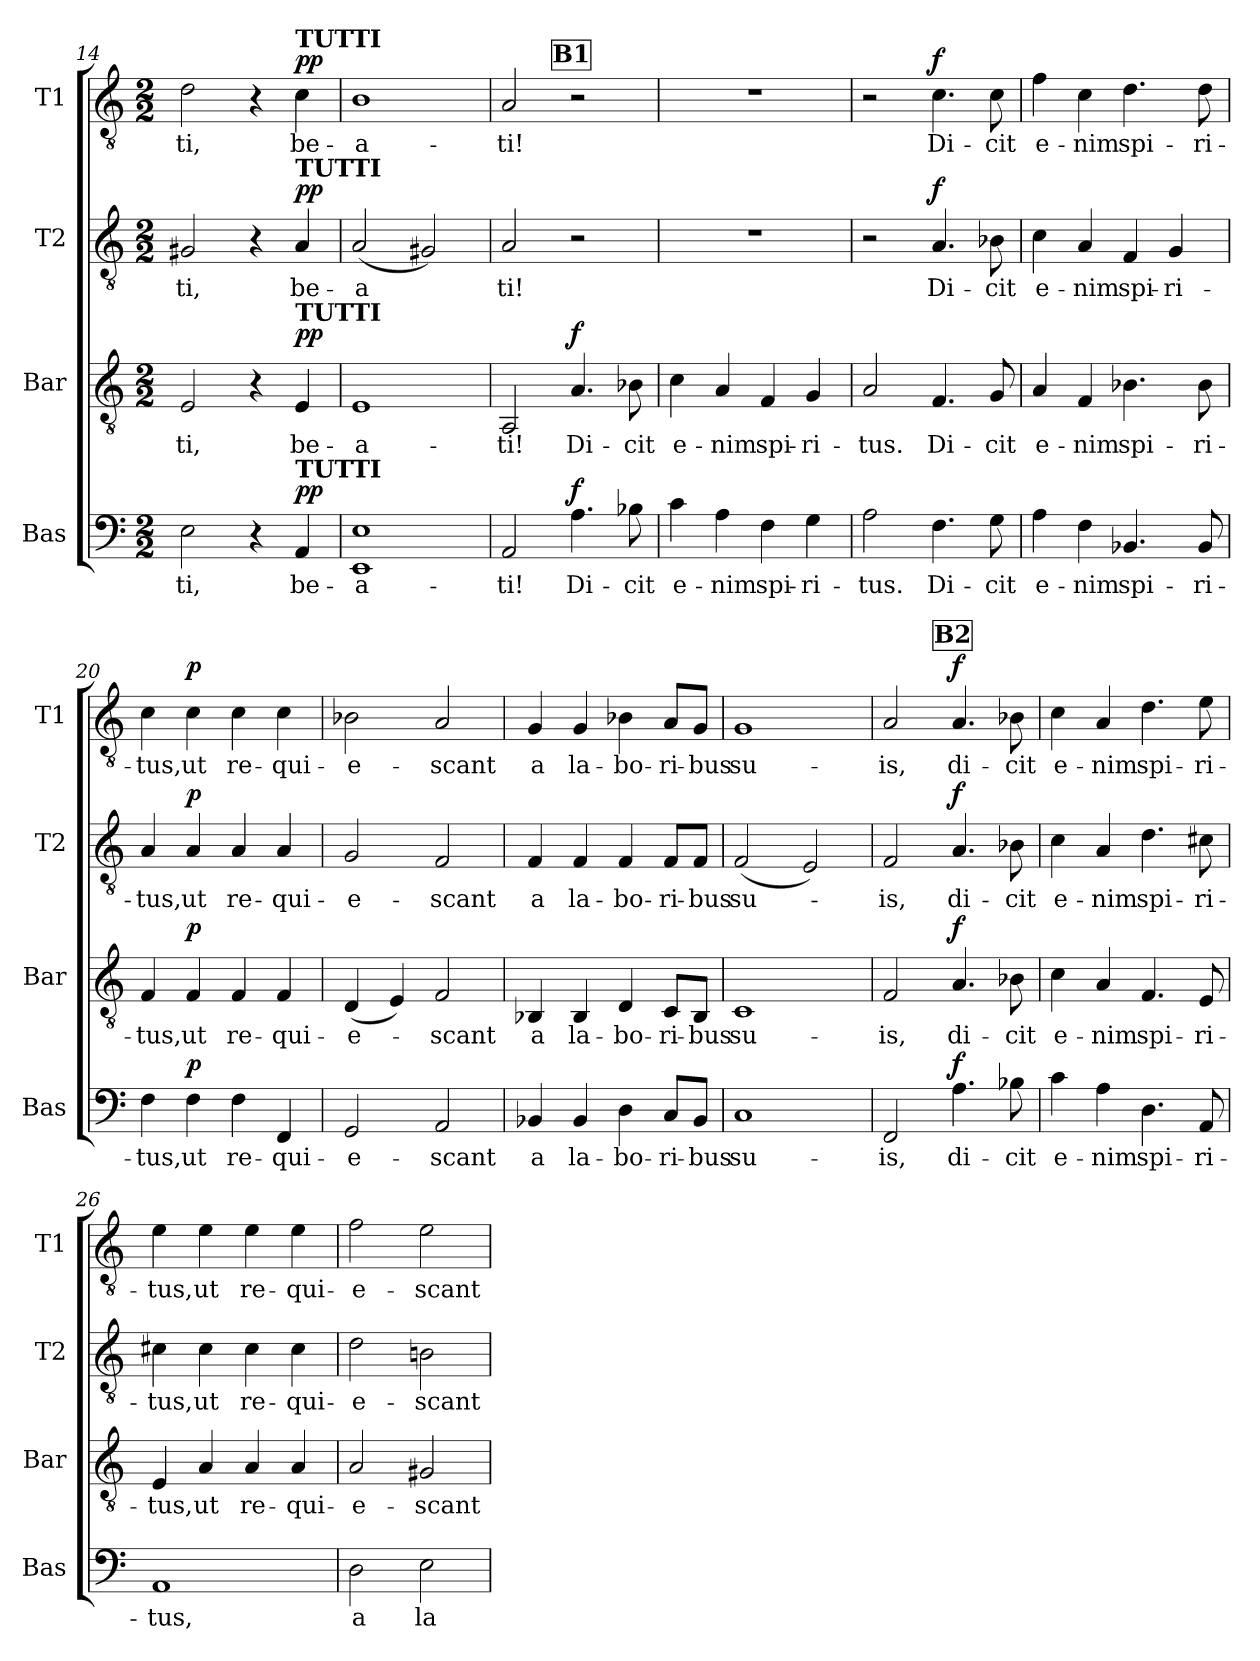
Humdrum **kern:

**kern	**text	**dynam	**kern	**text	**dynam	**kern	**text	**dynam	**kern	**text	**dynam
*part4	*part4	*part4	*part3	*part3	*part3	*part2	*part2	*part2	*part1	*part1	*part1
*staff4	*staff4	*staff4	*staff3	*staff3	*staff3	*staff2	*staff2	*staff2	*staff1	*staff1	*staff1
*I"Bas	*	*	*I"Bar	*	*	*I"T2	*	*	*I"T1	*	*
*I'Bas	*	*	*I'Bar	*	*	*I'T2	*	*	*I'T1	*	*
*clefF4	*	*	*clefGv2	*	*	*clefGv2	*	*	*clefGv2	*	*
*k[]	*	*	*k[]	*	*	*k[]	*	*	*k[]	*	*
*M2/2	*	*	*M2/2	*	*	*M2/2	*	*	*M2/2	*	*
=14	=14	=14	=14	=14	=14	=14	=14	=14	=14	=14	=14
2E\	-ti,	.	2E/	-ti,	.	2G#X/	-ti,	.	2d\	-ti,	.
4r	.	.	4r	.	.	4r	.	.	4r	.	.
!	!	!	!	!	!	!	!	!	!LO:TX:a:B:t=TUTTI	!	!
!	!	!	!	!	!	!LO:TX:a:B:t=TUTTI	!	!	!	!	!
!	!	!	!LO:TX:a:B:t=TUTTI	!	!	!	!	!	!	!	!
!LO:TX:a:B:t=TUTTI	!	!	!	!	!	!	!	!	!	!	!
!	!	!LO:DY:a	!	!	!LO:DY:a	!	!	!LO:DY:a	!	!	!LO:DY:a
4AA/	be-	pp	4E/	be-	pp	4A/	be-	pp	4c\	be-	pp
=15	=15	=15	=15	=15	=15	=15	=15	=15	=15	=15	=15
1EE 1E	-a-	.	1E	-a-	.	(2A/	-a	.	1B	-a-	.
.	.	.	.	.	.	2G#X/)	.	.	.	.	.
!!LO:REH:place=s1:a:B:fs=14:t=B1:qo=2
=16	=16	=16	=16	=16	=16	=16	=16	=16	=16	=16	=16
2AA/	-ti!	.	2AA/	-ti!	.	2A/	ti!	.	2A/	-ti!	.
!	!	!LO:DY:a	!	!	!LO:DY:a	!	!	!	!	!	!
4.A\	Di-	f	4.A/	Di-	f	2r	.	.	2r	.	.
8B-X\	-cit	.	8B-X\	-cit	.	.	.	.	.	.	.
=17	=17	=17	=17	=17	=17	=17	=17	=17	=17	=17	=17
4c\	e-	.	4c\	e-	.	1r	.	.	1r	.	.
4A\	-nim	.	4A/	-nim	.	.	.	.	.	.	.
4F\	spi-	.	4F/	spi-	.	.	.	.	.	.	.
4G\	-ri-	.	4G/	-ri-	.	.	.	.	.	.	.
!!LO:LB:g=z
=18	=18	=18	=18	=18	=18	=18	=18	=18	=18	=18	=18
2A\	-tus.	.	2A/	-tus.	.	2r	.	.	2r	.	.
!	!	!	!	!	!	!	!	!LO:DY:a	!	!	!LO:DY:a
4.F\	Di-	.	4.F/	Di-	.	4.A/	Di-	f	4.c\	Di-	f
8G\	-cit	.	8G/	-cit	.	8B-X\	-cit	.	8c\	-cit	.
!!LO:PB:g=z
=19	=19	=19	=19	=19	=19	=19	=19	=19	=19	=19	=19
4A\	e-	.	4A/	e-	.	4c\	e-	.	4f\	e-	.
4F\	-nim	.	4F/	-nim	.	4A/	-nim	.	4c\	-nim	.
4.BB-X/	spi-	.	4.B-X\	spi-	.	4F/	spi-	.	4.d\	spi-	.
.	.	.	.	.	.	4G/	-ri-	.	.	.	.
8BB-/	-ri-	.	8B-\	-ri-	.	.	.	.	8d\	-ri-	.
=20	=20	=20	=20	=20	=20	=20	=20	=20	=20	=20	=20
4F\	-tus,	.	4F/	-tus,	.	4A/	-tus,	.	4c\	-tus,	.
!	!	!LO:DY:a	!	!	!LO:DY:a	!	!	!LO:DY:a	!	!	!LO:DY:a
4F\	ut	p	4F/	ut	p	4A/	ut	p	4c\	ut	p
4F\	re-	.	4F/	re-	.	4A/	re-	.	4c\	re-	.
4FF/	-qui-	.	4F/	-qui-	.	4A/	-qui-	.	4c\	-qui-	.
=21	=21	=21	=21	=21	=21	=21	=21	=21	=21	=21	=21
2GG/	-e-	.	(4D/	-e-	.	2G/	-e-	.	2B-X\	-e-	.
.	.	.	4E/)	.	.	.	.	.	.	.	.
2AA/	-scant	.	2F/	-scant	.	2F/	-scant	.	2A/	-scant	.
=22	=22	=22	=22	=22	=22	=22	=22	=22	=22	=22	=22
4BB-X/	a	.	4BB-X/	a	.	4F/	a	.	4G/	a	.
4BB-/	la-	.	4BB-/	la-	.	4F/	la-	.	4G/	la-	.
4D\	-bo-	.	4D/	-bo-	.	4F/	-bo-	.	4B-X\	-bo-	.
8C/L	-ri-	.	8C/L	-ri-	.	8F/L	-ri-	.	8A/L	-ri-	.
8BB-/J	-bus	.	8BB-/J	-bus	.	8F/J	-bus	.	8G/J	-bus	.
=23	=23	=23	=23	=23	=23	=23	=23	=23	=23	=23	=23
1C	su-	.	1C	su-	.	(2F/	-su-	.	1G	su-	.
.	.	.	.	.	.	2E/)	.	.	.	.	.
!!LO:REH:place=s1:a:B:fs=14:t=B2:qo=2
=24	=24	=24	=24	=24	=24	=24	=24	=24	=24	=24	=24
2FF/	-is,	.	2F/	-is,	.	2F/	-is,	.	2A/	-is,	.
!	!	!LO:DY:a	!	!	!LO:DY:a	!	!	!LO:DY:a	!	!	!LO:DY:a
4.A\	di-	f	4.A/	di-	f	4.A/	di-	f	4.A/	di-	f
8B-X\	-cit	.	8B-X\	-cit	.	8B-X\	-cit	.	8B-X\	-cit	.
=25	=25	=25	=25	=25	=25	=25	=25	=25	=25	=25	=25
4c\	e-	.	4c\	e-	.	4c\	e-	.	4c\	e-	.
4A\	-nim	.	4A/	-nim	.	4A/	-nim	.	4A/	-nim	.
4.D\	spi-	.	4.F/	spi-	.	4.d\	spi-	.	4.d\	spi-	.
8AA/	-ri-	.	8E/	-ri-	.	8c#X\	-ri-	.	8e\	-ri-	.
=26	=26	=26	=26	=26	=26	=26	=26	=26	=26	=26	=26
1AA	-tus,	.	4E/	-tus,	.	4c#X\	-tus,	.	4e\	-tus,	.
.	.	.	4A/	ut	.	4c#\	ut	.	4e\	ut	.
.	.	.	4A/	re-	.	4c#\	re-	.	4e\	re-	.
.	.	.	4A/	-qui-	.	4c#\	-qui-	.	4e\	-qui-	.
=27	=27	=27	=27	=27	=27	=27	=27	=27	=27	=27	=27
2D\	a	.	2A/	-e-	.	2d\	-e-	.	2f\	-e-	.
2E\	la	.	2G#X/	-scant	.	2Bn\	-scant	.	2e\	-scant	.
=	=	=	=	=	=	=	=	=	=	=	=
*-	*-	*-	*-	*-	*-	*-	*-	*-	*-	*-	*-
